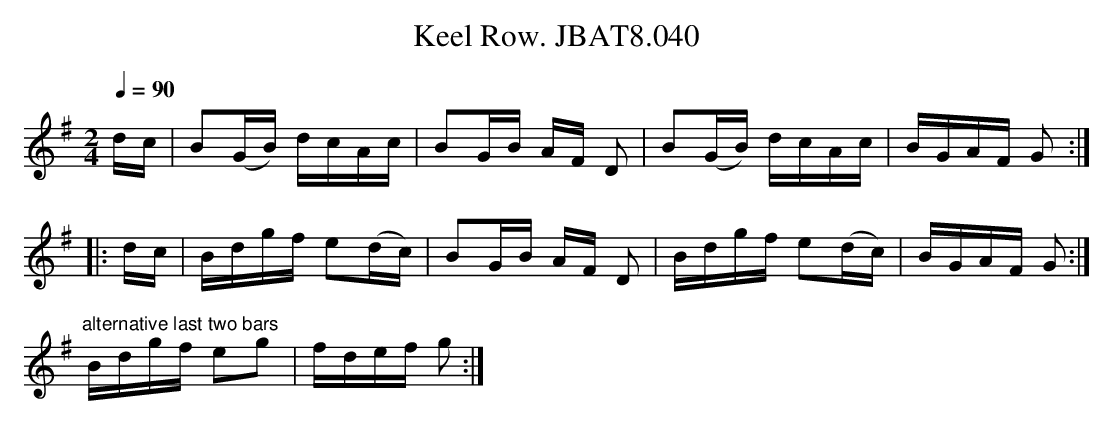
X:1
T:Keel Row. JBAT8.040
M:2/4
L:1/16
Q:1/4=90
K:G
dc|B2(GB) dcAc|B2GB AF D2|B2(GB) dcAc|BGAF G2:|
|: dc|Bdgf e2(dc)|B2GB AF D2|Bdgf e2(dc)|BGAF G2:|
"^alternative last two bars"
Bdgf e2g2|fdef g2:|
